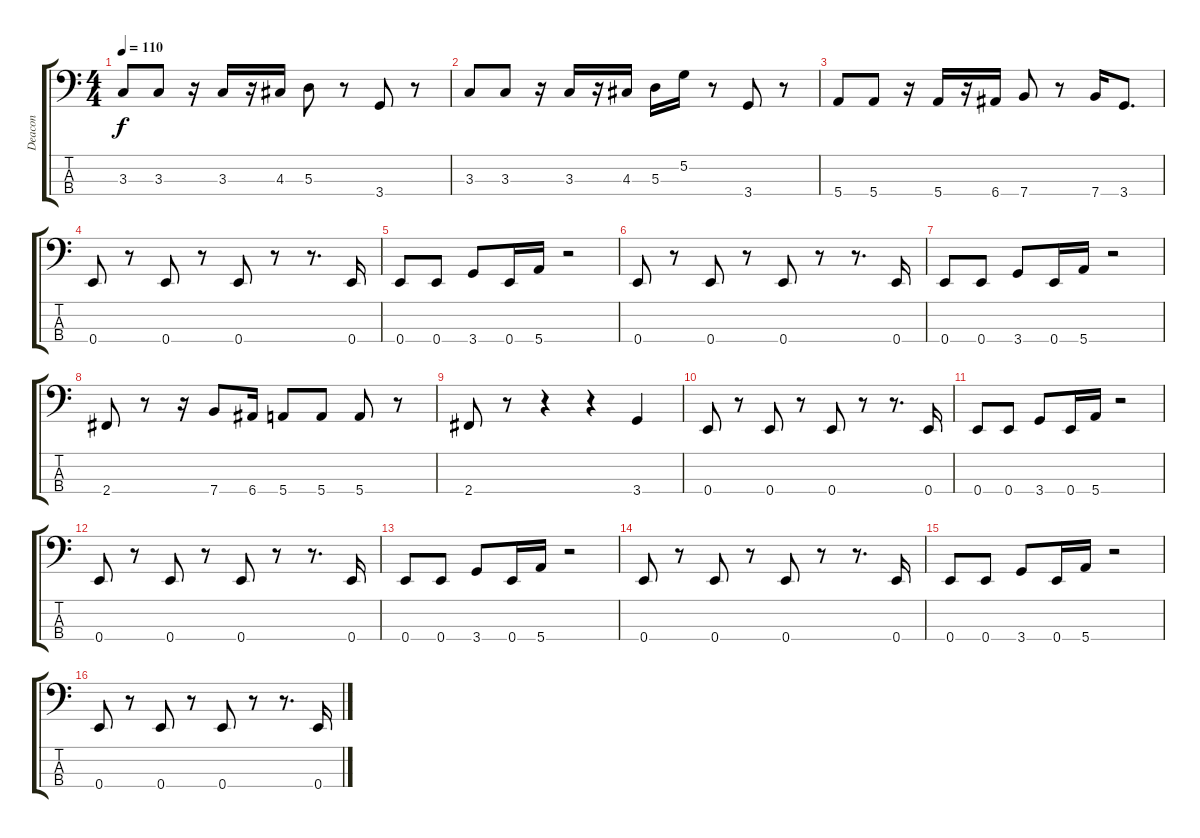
\track ("Deacon" "Deacon") {instrument electricbassfinger}
\staff {score tabs}
\tuning (G2 D2 A1 E1) {hide}
\ts (4 4)
\tempo 110
\clef f4
\ks c
3.3.8{dy f} 3.3.8 r.16 3.3.16 r.16 4.3.16 5.3.8 r.8 3.4.8 r.8 |
3.3.8 3.3.8 r.16 3.3.16 r.16 4.3.16 5.3.16 5.2.16 r.8 3.4.8 r.8 |
5.4.8 5.4.8 r.16 5.4.16 r.16 6.4.16 7.4.8 r.8 7.4.16 3.4.8{d} |
0.4.8 r.8 0.4.8 r.8 0.4.8 r.8 r.8{d} 0.4.16 |
0.4.8 0.4.8 3.4.8 0.4.16 5.4.16 r.2 |
0.4.8 r.8 0.4.8 r.8 0.4.8 r.8 r.8{d} 0.4.16 |
0.4.8 0.4.8 3.4.8 0.4.16 5.4.16 r.2 |
2.4.8 r.8 r.16 7.4.8 6.4.16 5.4.8 5.4.8 5.4.8 r.8 |
2.4.8 r.8 r.4 r.4 3.4.4 |
0.4.8 r.8 0.4.8 r.8 0.4.8 r.8 r.8{d} 0.4.16 |
0.4.8 0.4.8 3.4.8 0.4.16 5.4.16 r.2 |
0.4.8 r.8 0.4.8 r.8 0.4.8 r.8 r.8{d} 0.4.16 |
0.4.8 0.4.8 3.4.8 0.4.16 5.4.16 r.2 |
0.4.8 r.8 0.4.8 r.8 0.4.8 r.8 r.8{d} 0.4.16 |
0.4.8 0.4.8 3.4.8 0.4.16 5.4.16 r.2 |
0.4.8 r.8 0.4.8 r.8 0.4.8 r.8 r.8{d} 0.4.16
